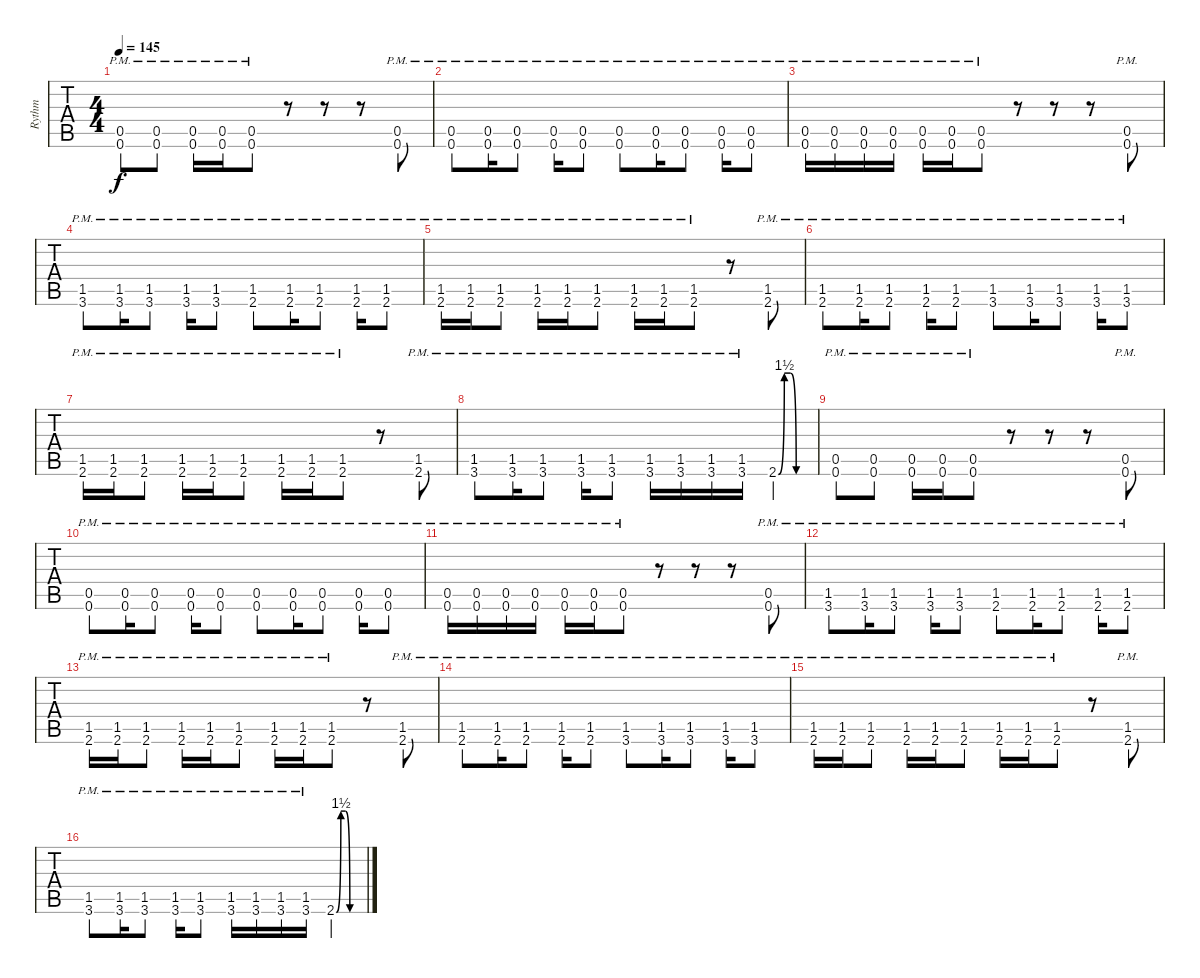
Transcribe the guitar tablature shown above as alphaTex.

\track ("Rythm" "Rythm") {instrument distortionguitar}
\staff {tabs}
\tuning (D4 A3 F3 C3 G2 C2) {hide}
\ts (4 4)
\tempo 145
\clef g2
\ks c
(0.5{pm} 0.6{pm}).8{dy f volume 16} (0.5{pm} 0.6{pm}).8 (0.5{pm} 0.6{pm}).16 (0.5{pm} 0.6{pm}).16 (0.5{pm} 0.6{pm}).8 r.8 r.8 r.8 (0.5{pm} 0.6{pm}).8 |
(0.5{pm} 0.6{pm}).8 (0.5{pm} 0.6{pm}).16 (0.5{pm} 0.6{pm}).8 (0.5{pm} 0.6{pm}).16 (0.5{pm} 0.6{pm}).8 (0.5{pm} 0.6{pm}).8 (0.5{pm} 0.6{pm}).16 (0.5{pm} 0.6{pm}).8 (0.5{pm} 0.6{pm}).16 (0.5{pm} 0.6{pm}).8 |
(0.5{pm} 0.6{pm}).16 (0.5{pm} 0.6{pm}).16 (0.5{pm} 0.6{pm}).16 (0.5{pm} 0.6{pm}).16 (0.5{pm} 0.6{pm}).16 (0.5{pm} 0.6{pm}).16 (0.5{pm} 0.6{pm}).8 r.8 r.8 r.8 (0.5{pm} 0.6{pm}).8 |
(1.5{pm} 3.6{pm}).8 (1.5{pm} 3.6{pm}).16 (1.5{pm} 3.6{pm}).8 (1.5{pm} 3.6{pm}).16 (1.5{pm} 3.6{pm}).8 (1.5{pm} 2.6{pm}).8 (1.5{pm} 2.6{pm}).16 (1.5{pm} 2.6{pm}).8 (1.5{pm} 2.6{pm}).16 (1.5{pm} 2.6{pm}).8 |
(1.5{pm} 2.6{pm}).16 (1.5{pm} 2.6{pm}).16 (1.5{pm} 2.6{pm}).8 (1.5{pm} 2.6{pm}).16 (1.5{pm} 2.6{pm}).16 (1.5{pm} 2.6{pm}).8 (1.5{pm} 2.6{pm}).16 (1.5{pm} 2.6{pm}).16 (1.5{pm} 2.6{pm}).8 r.8 (1.5{pm} 2.6{pm}).8 |
(1.5{pm} 2.6{pm}).8 (1.5{pm} 2.6{pm}).16 (1.5{pm} 2.6{pm}).8 (1.5{pm} 2.6{pm}).16 (1.5{pm} 2.6{pm}).8 (1.5{pm} 3.6{pm}).8 (1.5{pm} 3.6{pm}).16 (1.5{pm} 3.6{pm}).8 (1.5{pm} 3.6{pm}).16 (1.5{pm} 3.6{pm}).8 |
(1.5{pm} 2.6{pm}).16 (1.5{pm} 2.6{pm}).16 (1.5{pm} 2.6{pm}).8 (1.5{pm} 2.6{pm}).16 (1.5{pm} 2.6{pm}).16 (1.5{pm} 2.6{pm}).8 (1.5{pm} 2.6{pm}).16 (1.5{pm} 2.6{pm}).16 (1.5{pm} 2.6{pm}).8 r.8 (1.5{pm} 2.6{pm}).8 |
(1.5{pm} 3.6{pm}).8 (1.5{pm} 3.6{pm}).16 (1.5{pm} 3.6{pm}).8 (1.5{pm} 3.6{pm}).16 (1.5{pm} 3.6{pm}).8 (1.5{pm} 3.6{pm}).16 (1.5{pm} 3.6{pm}).16 (1.5{pm} 3.6{pm}).16 (1.5{pm} 3.6{pm}).16 2.6{be (custom 0 0 10 6 20 6 30 0 60 0)}.4 |
(0.5{pm} 0.6{pm}).8 (0.5{pm} 0.6{pm}).8 (0.5{pm} 0.6{pm}).16 (0.5{pm} 0.6{pm}).16 (0.5{pm} 0.6{pm}).8 r.8 r.8 r.8 (0.5{pm} 0.6{pm}).8 |
(0.5{pm} 0.6{pm}).8 (0.5{pm} 0.6{pm}).16 (0.5{pm} 0.6{pm}).8 (0.5{pm} 0.6{pm}).16 (0.5{pm} 0.6{pm}).8 (0.5{pm} 0.6{pm}).8 (0.5{pm} 0.6{pm}).16 (0.5{pm} 0.6{pm}).8 (0.5{pm} 0.6{pm}).16 (0.5{pm} 0.6{pm}).8 |
(0.5{pm} 0.6{pm}).16 (0.5{pm} 0.6{pm}).16 (0.5{pm} 0.6{pm}).16 (0.5{pm} 0.6{pm}).16 (0.5{pm} 0.6{pm}).16 (0.5{pm} 0.6{pm}).16 (0.5{pm} 0.6{pm}).8 r.8 r.8 r.8 (0.5{pm} 0.6{pm}).8 |
(1.5{pm} 3.6{pm}).8 (1.5{pm} 3.6{pm}).16 (1.5{pm} 3.6{pm}).8 (1.5{pm} 3.6{pm}).16 (1.5{pm} 3.6{pm}).8 (1.5{pm} 2.6{pm}).8 (1.5{pm} 2.6{pm}).16 (1.5{pm} 2.6{pm}).8 (1.5{pm} 2.6{pm}).16 (1.5{pm} 2.6{pm}).8 |
(1.5{pm} 2.6{pm}).16 (1.5{pm} 2.6{pm}).16 (1.5{pm} 2.6{pm}).8 (1.5{pm} 2.6{pm}).16 (1.5{pm} 2.6{pm}).16 (1.5{pm} 2.6{pm}).8 (1.5{pm} 2.6{pm}).16 (1.5{pm} 2.6{pm}).16 (1.5{pm} 2.6{pm}).8 r.8 (1.5{pm} 2.6{pm}).8 |
(1.5{pm} 2.6{pm}).8 (1.5{pm} 2.6{pm}).16 (1.5{pm} 2.6{pm}).8 (1.5{pm} 2.6{pm}).16 (1.5{pm} 2.6{pm}).8 (1.5{pm} 3.6{pm}).8 (1.5{pm} 3.6{pm}).16 (1.5{pm} 3.6{pm}).8 (1.5{pm} 3.6{pm}).16 (1.5{pm} 3.6{pm}).8 |
(1.5{pm} 2.6{pm}).16 (1.5{pm} 2.6{pm}).16 (1.5{pm} 2.6{pm}).8 (1.5{pm} 2.6{pm}).16 (1.5{pm} 2.6{pm}).16 (1.5{pm} 2.6{pm}).8 (1.5{pm} 2.6{pm}).16 (1.5{pm} 2.6{pm}).16 (1.5{pm} 2.6{pm}).8 r.8 (1.5{pm} 2.6{pm}).8 |
(1.5{pm} 3.6{pm}).8 (1.5{pm} 3.6{pm}).16 (1.5{pm} 3.6{pm}).8 (1.5{pm} 3.6{pm}).16 (1.5{pm} 3.6{pm}).8 (1.5{pm} 3.6{pm}).16 (1.5{pm} 3.6{pm}).16 (1.5{pm} 3.6{pm}).16 (1.5{pm} 3.6{pm}).16 2.6{be (custom 0 0 10 6 20 6 30 0 60 0)}.4
